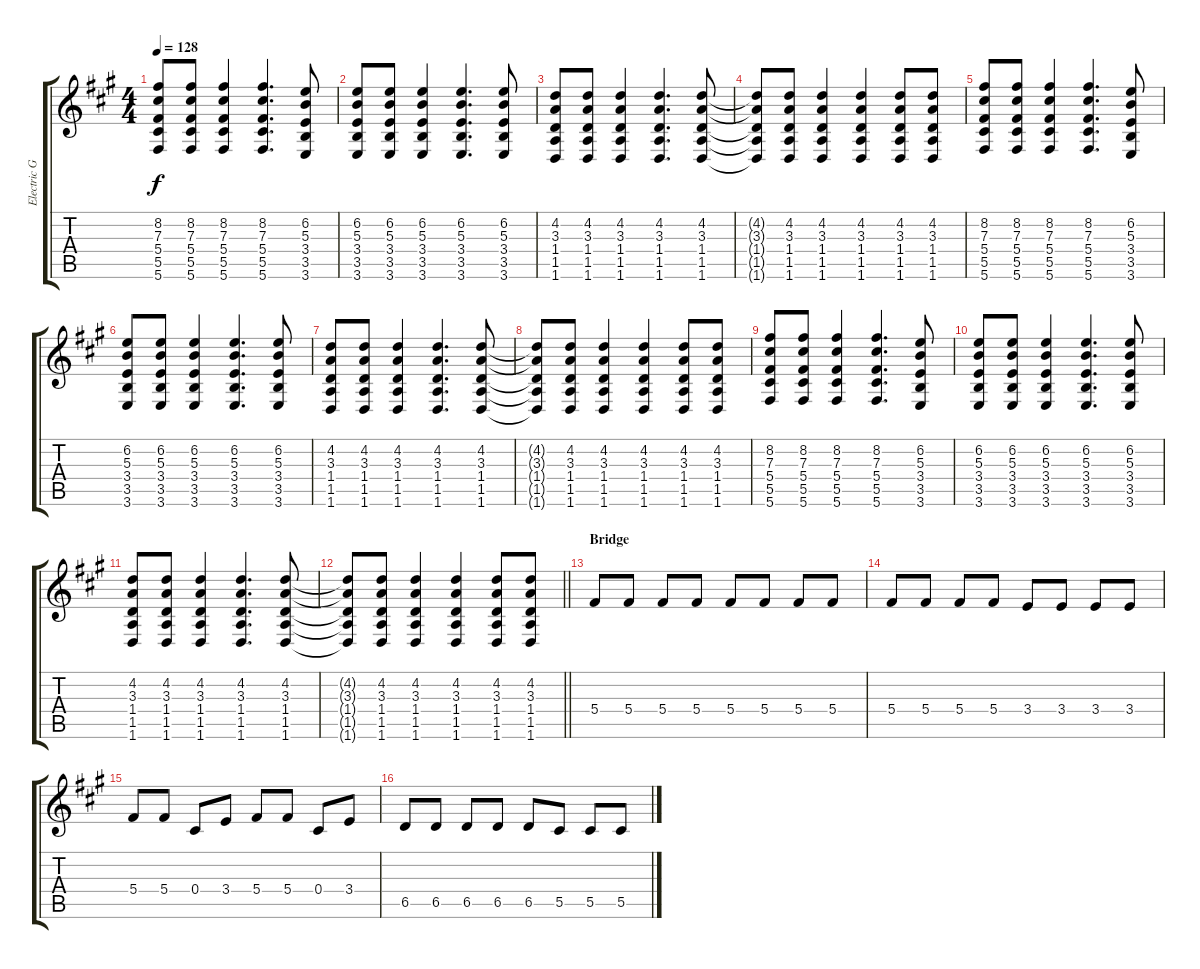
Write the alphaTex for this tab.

\track ("Electric Guitar 2" "Electric G") {instrument electricguitarjazz}
\staff {score tabs}
\tuning (Eb4 Bb3 Gb3 Db3 Ab2 Db2) {hide}
\ts (4 4)
\tempo 128
\clef g2
\ks f#minor
(8.2 7.3 5.4 5.5 5.6).8{dy f} (8.2 7.3 5.4 5.5 5.6).8 (8.2 7.3 5.4 5.5 5.6).4 (8.2 7.3 5.4 5.5 5.6).4{d} (6.2 5.3 3.4 3.5 3.6).8 |
(6.2 5.3 3.4 3.5 3.6).8 (6.2 5.3 3.4 3.5 3.6).8 (6.2 5.3 3.4 3.5 3.6).4 (6.2 5.3 3.4 3.5 3.6).4{d} (6.2 5.3 3.4 3.5 3.6).8 |
(4.2 3.3 1.4 1.5 1.6).8 (4.2 3.3 1.4 1.5 1.6).8 (4.2 3.3 1.4 1.5 1.6).4 (4.2 3.3 1.4 1.5 1.6).4{d} (4.2 3.3 1.4 1.5 1.6).8 |
(4.2{t} 3.3{t} 1.4{t} 1.5{t} 1.6{t}).8 (4.2 3.3 1.4 1.5 1.6).8 (4.2 3.3 1.4 1.5 1.6).4 (4.2 3.3 1.4 1.5 1.6).4 (4.2 3.3 1.4 1.5 1.6).8 (4.2 3.3 1.4 1.5 1.6).8 |
(8.2 7.3 5.4 5.5 5.6).8 (8.2 7.3 5.4 5.5 5.6).8 (8.2 7.3 5.4 5.5 5.6).4 (8.2 7.3 5.4 5.5 5.6).4{d} (6.2 5.3 3.4 3.5 3.6).8 |
(6.2 5.3 3.4 3.5 3.6).8 (6.2 5.3 3.4 3.5 3.6).8 (6.2 5.3 3.4 3.5 3.6).4 (6.2 5.3 3.4 3.5 3.6).4{d} (6.2 5.3 3.4 3.5 3.6).8 |
(4.2 3.3 1.4 1.5 1.6).8 (4.2 3.3 1.4 1.5 1.6).8 (4.2 3.3 1.4 1.5 1.6).4 (4.2 3.3 1.4 1.5 1.6).4{d} (4.2 3.3 1.4 1.5 1.6).8 |
(4.2{t} 3.3{t} 1.4{t} 1.5{t} 1.6{t}).8 (4.2 3.3 1.4 1.5 1.6).8 (4.2 3.3 1.4 1.5 1.6).4 (4.2 3.3 1.4 1.5 1.6).4 (4.2 3.3 1.4 1.5 1.6).8 (4.2 3.3 1.4 1.5 1.6).8 |
(8.2 7.3 5.4 5.5 5.6).8 (8.2 7.3 5.4 5.5 5.6).8 (8.2 7.3 5.4 5.5 5.6).4 (8.2 7.3 5.4 5.5 5.6).4{d} (6.2 5.3 3.4 3.5 3.6).8 |
(6.2 5.3 3.4 3.5 3.6).8 (6.2 5.3 3.4 3.5 3.6).8 (6.2 5.3 3.4 3.5 3.6).4 (6.2 5.3 3.4 3.5 3.6).4{d} (6.2 5.3 3.4 3.5 3.6).8 |
(4.2 3.3 1.4 1.5 1.6).8 (4.2 3.3 1.4 1.5 1.6).8 (4.2 3.3 1.4 1.5 1.6).4 (4.2 3.3 1.4 1.5 1.6).4{d} (4.2 3.3 1.4 1.5 1.6).8 |
\barLineRight lightlight
(4.2{t} 3.3{t} 1.4{t} 1.5{t} 1.6{t}).8 (4.2 3.3 1.4 1.5 1.6).8 (4.2 3.3 1.4 1.5 1.6).4 (4.2 3.3 1.4 1.5 1.6).4 (4.2 3.3 1.4 1.5 1.6).8 (4.2 3.3 1.4 1.5 1.6).8 |
\section ("" "Bridge")
5.4.8{volume 12} 5.4.8 5.4.8 5.4.8 5.4.8 5.4.8 5.4.8 5.4.8 |
5.4.8 5.4.8 5.4.8 5.4.8 3.4.8 3.4.8 3.4.8 3.4.8 |
5.4.8 5.4.8 0.4.8 3.4.8 5.4.8 5.4.8 0.4.8 3.4.8 |
6.5.8 6.5.8 6.5.8 6.5.8 6.5.8 5.5.8 5.5.8 5.5.8
